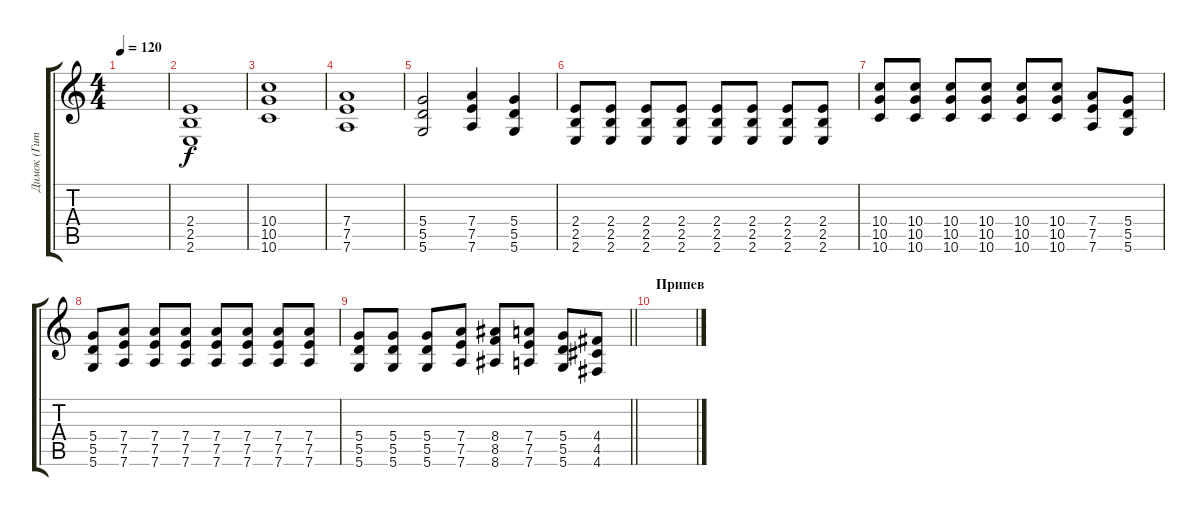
\track ("Димок (Гитарист)" "Димок (Гит") {instrument distortionguitar}
\staff {score tabs}
\tuning (E4 B3 G3 D3 A2 D2) {hide}
\ts (4 4)
\tempo 120
\clef g2
\ks c
|
(2.4 2.5 2.6).1 |
(10.4 10.5 10.6).1 |
(7.4 7.5 7.6).1 |
(5.4 5.5 5.6).2 (7.4 7.5 7.6).4 (5.4 5.5 5.6).4 |
(2.4 2.5 2.6).8 (2.4 2.5 2.6).8 (2.4 2.5 2.6).8 (2.4 2.5 2.6).8 (2.4 2.5 2.6).8 (2.4 2.5 2.6).8 (2.4 2.5 2.6).8 (2.4 2.5 2.6).8 |
(10.4 10.5 10.6).8 (10.4 10.5 10.6).8 (10.4 10.5 10.6).8 (10.4 10.5 10.6).8 (10.4 10.5 10.6).8 (10.4 10.5 10.6).8 (7.4 7.5 7.6).8 (5.4 5.5 5.6).8 |
(5.4 5.5 5.6).8 (7.4 7.5 7.6).8 (7.4 7.5 7.6).8 (7.4 7.5 7.6).8 (7.4 7.5 7.6).8 (7.4 7.5 7.6).8 (7.4 7.5 7.6).8 (7.4 7.5 7.6).8 |
\barLineRight lightlight
(5.4 5.5 5.6).8 (5.4 5.5 5.6).8 (5.4 5.5 5.6).8 (7.4 7.5 7.6).8 (8.4 8.5 8.6).8 (7.4 7.5 7.6).8 (5.4 5.5 5.6).8 (4.4 4.5 4.6).8 |
\section ("" "Припев")
